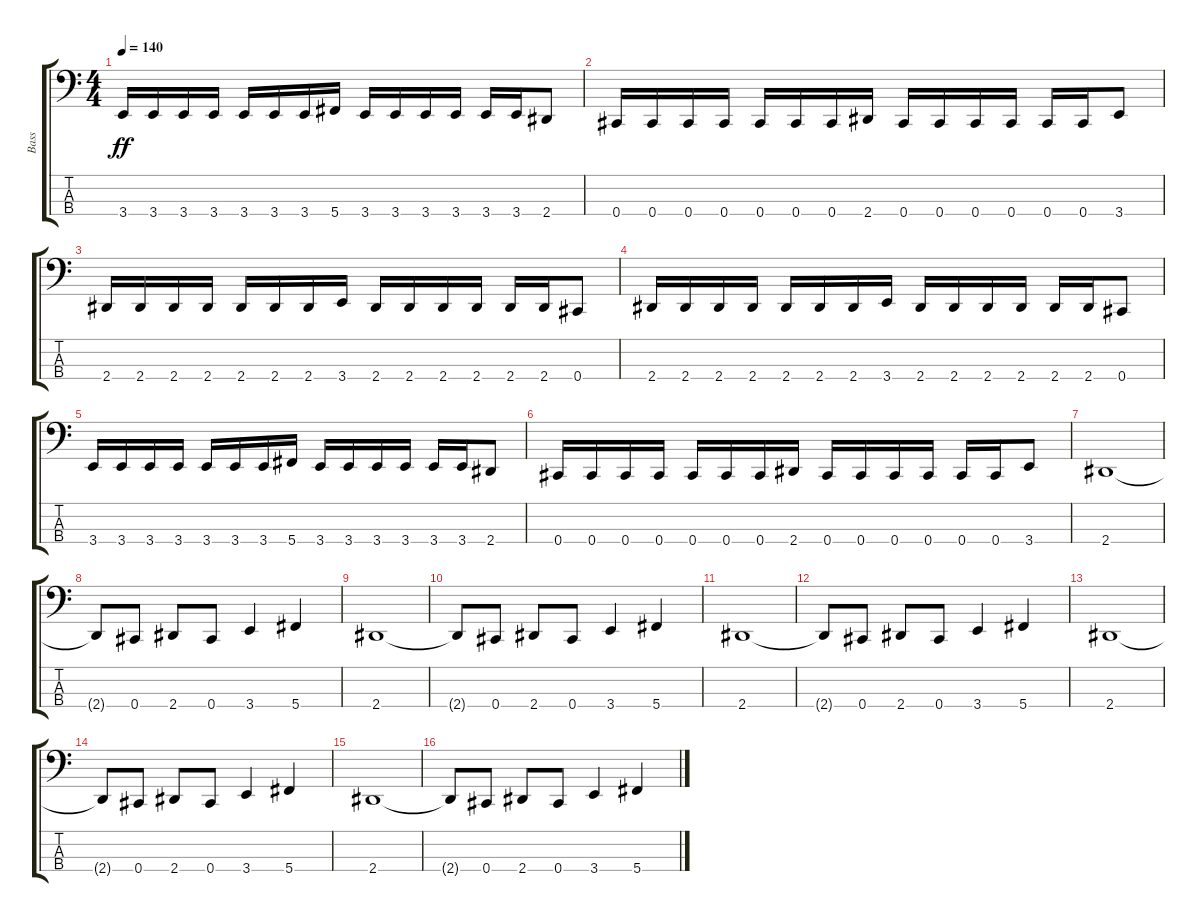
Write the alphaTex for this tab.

\track ("Bass" "Bass") {instrument electricbasspick}
\staff {score tabs}
\tuning (E2 B1 Gb1 Db1) {hide}
\ts (4 4)
\tempo 140
\clef f4
\ks c
3.4.16{dy ff} 3.4.16 3.4.16 3.4.16 3.4.16 3.4.16 3.4.16 5.4.16 3.4.16 3.4.16 3.4.16 3.4.16 3.4.16 3.4.16 2.4.8 |
0.4.16 0.4.16 0.4.16 0.4.16 0.4.16 0.4.16 0.4.16 2.4.16 0.4.16 0.4.16 0.4.16 0.4.16 0.4.16 0.4.16 3.4.8 |
2.4.16 2.4.16 2.4.16 2.4.16 2.4.16 2.4.16 2.4.16 3.4.16 2.4.16 2.4.16 2.4.16 2.4.16 2.4.16 2.4.16 0.4.8 |
2.4.16 2.4.16 2.4.16 2.4.16 2.4.16 2.4.16 2.4.16 3.4.16 2.4.16 2.4.16 2.4.16 2.4.16 2.4.16 2.4.16 0.4.8 |
3.4.16 3.4.16 3.4.16 3.4.16 3.4.16 3.4.16 3.4.16 5.4.16 3.4.16 3.4.16 3.4.16 3.4.16 3.4.16 3.4.16 2.4.8 |
0.4.16 0.4.16 0.4.16 0.4.16 0.4.16 0.4.16 0.4.16 2.4.16 0.4.16 0.4.16 0.4.16 0.4.16 0.4.16 0.4.16 3.4.8 |
2.4.1 |
2.4{t}.8 0.4.8 2.4.8 0.4.8 3.4.4 5.4.4 |
2.4.1 |
2.4{t}.8 0.4.8 2.4.8 0.4.8 3.4.4 5.4.4 |
2.4.1 |
2.4{t}.8 0.4.8 2.4.8 0.4.8 3.4.4 5.4.4 |
2.4.1 |
2.4{t}.8 0.4.8 2.4.8 0.4.8 3.4.4 5.4.4 |
2.4.1 |
2.4{t}.8 0.4.8 2.4.8 0.4.8 3.4.4 5.4.4
